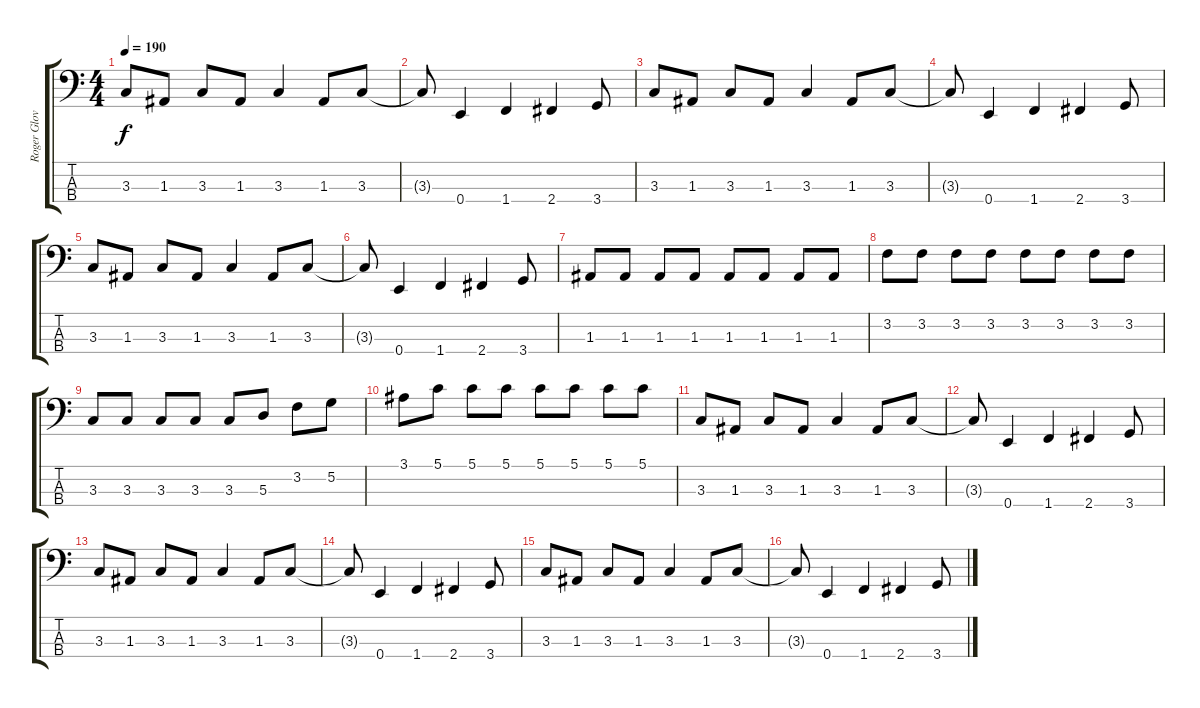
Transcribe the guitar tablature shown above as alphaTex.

\track ("Roger Glover" "Roger Glov") {instrument electricbasspick}
\staff {score tabs}
\tuning (G2 D2 A1 E1) {hide}
\ts (4 4)
\tempo 190
\clef f4
\ks c
3.3.8{dy f} 1.3.8 3.3.8 1.3.8 3.3.4 1.3.8 3.3.8 |
3.3{t}.8 0.4.4 1.4.4 2.4.4 3.4.8 |
3.3.8 1.3.8 3.3.8 1.3.8 3.3.4 1.3.8 3.3.8 |
3.3{t}.8 0.4.4 1.4.4 2.4.4 3.4.8 |
3.3.8 1.3.8 3.3.8 1.3.8 3.3.4 1.3.8 3.3.8 |
3.3{t}.8 0.4.4 1.4.4 2.4.4 3.4.8 |
1.3.8 1.3.8 1.3.8 1.3.8 1.3.8 1.3.8 1.3.8 1.3.8 |
3.2.8 3.2.8 3.2.8 3.2.8 3.2.8 3.2.8 3.2.8 3.2.8 |
3.3.8 3.3.8 3.3.8 3.3.8 3.3.8 5.3.8 3.2.8 5.2.8 |
3.1.8 5.1.8 5.1.8 5.1.8 5.1.8 5.1.8 5.1.8 5.1.8 |
3.3.8 1.3.8 3.3.8 1.3.8 3.3.4 1.3.8 3.3.8 |
3.3{t}.8 0.4.4 1.4.4 2.4.4 3.4.8 |
3.3.8 1.3.8 3.3.8 1.3.8 3.3.4 1.3.8 3.3.8 |
3.3{t}.8 0.4.4 1.4.4 2.4.4 3.4.8 |
3.3.8 1.3.8 3.3.8 1.3.8 3.3.4 1.3.8 3.3.8 |
3.3{t}.8 0.4.4 1.4.4 2.4.4 3.4.8
